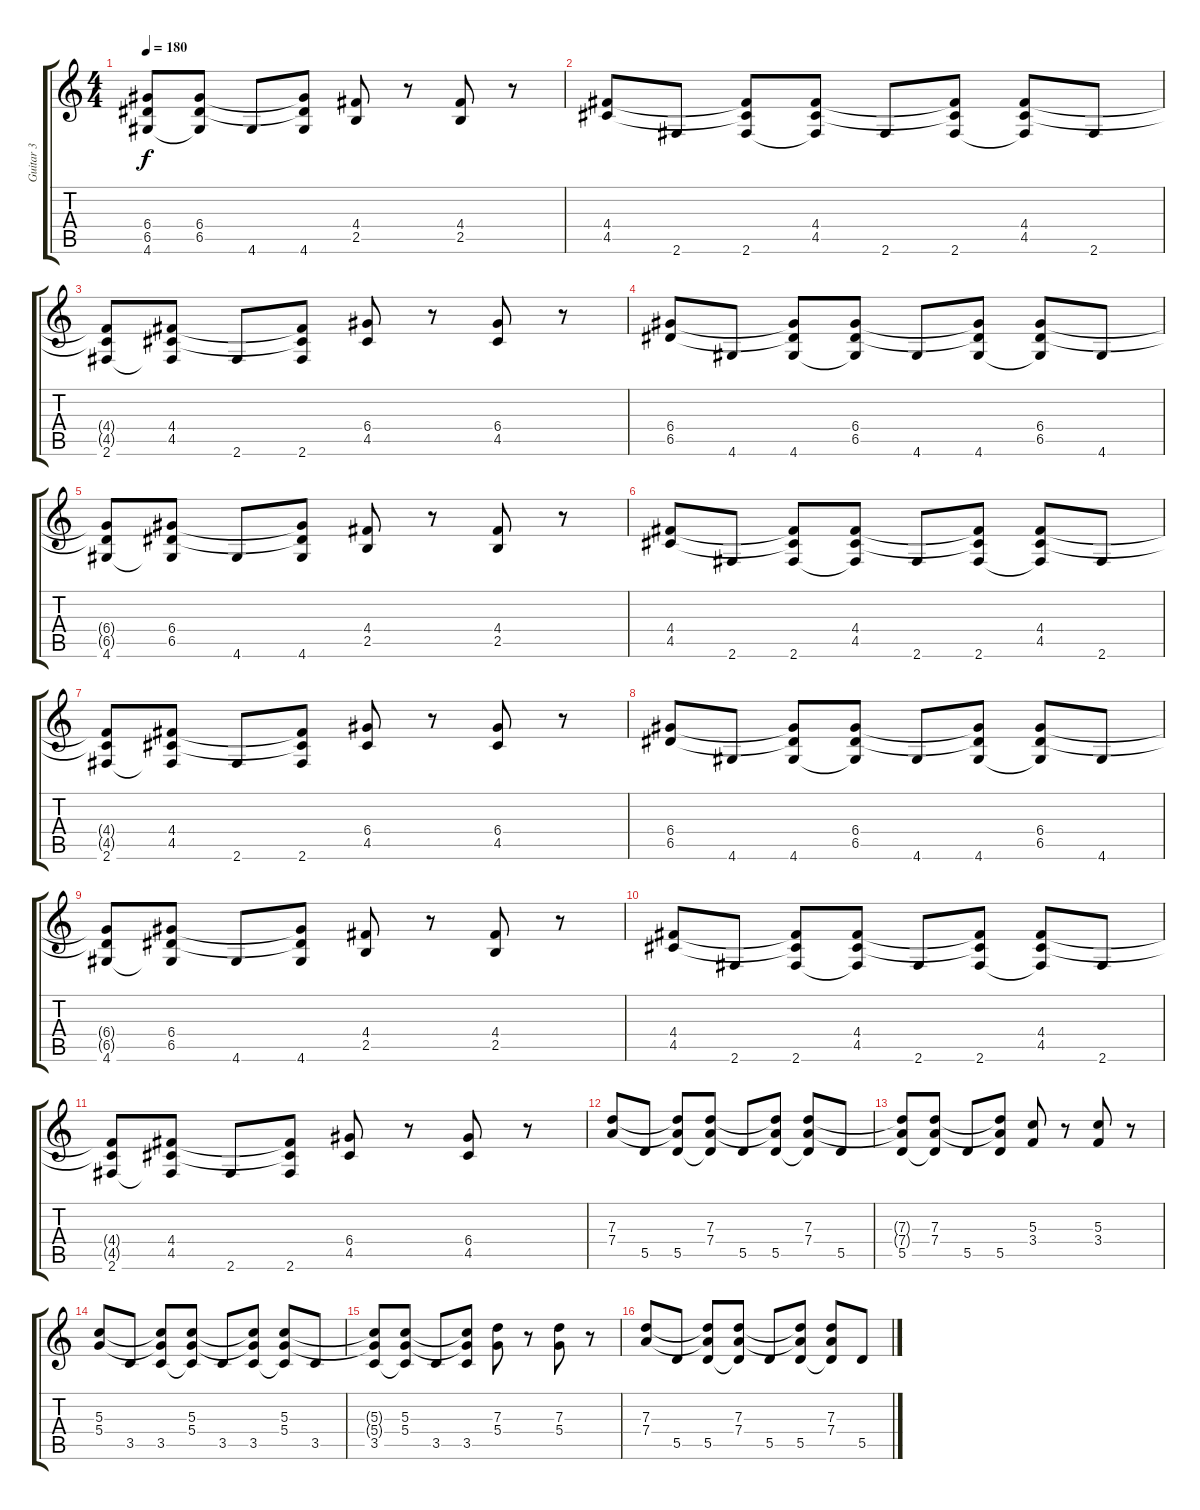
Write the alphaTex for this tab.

\track ("Guitar 3" "Guitar 3") {instrument distortionguitar}
\staff {score tabs}
\tuning (E4 B3 G3 D3 A2 E2) {hide}
\ts (4 4)
\tempo 180
\clef g2
\ks c
(6.4{t} 6.5{t} 4.6).8{dy f} (6.4 6.5 4.6{t}).8 4.6.8 (6.4{t} 6.5{t} 4.6).8 (4.4 2.5).8 r.8 (4.4 2.5).8 r.8 |
(4.4 4.5).8 2.6.8 (4.4{t} 4.5{t} 2.6).8 (4.4 4.5 2.6{t}).8 2.6.8 (4.4{t} 4.5{t} 2.6).8 (4.4 4.5 2.6{t}).8 2.6.8 |
(4.4{t} 4.5{t} 2.6).8 (4.4 4.5 2.6{t}).8 2.6.8 (4.4{t} 4.5{t} 2.6).8 (6.4 4.5).8 r.8 (6.4 4.5).8 r.8 |
(6.4 6.5).8 4.6.8 (6.4{t} 6.5{t} 4.6).8 (6.4 6.5 4.6{t}).8 4.6.8 (6.4{t} 6.5{t} 4.6).8 (6.4 6.5 4.6{t}).8 4.6.8 |
(6.4{t} 6.5{t} 4.6).8 (6.4 6.5 4.6{t}).8 4.6.8 (6.4{t} 6.5{t} 4.6).8 (4.4 2.5).8 r.8 (4.4 2.5).8 r.8 |
(4.4 4.5).8 2.6.8 (4.4{t} 4.5{t} 2.6).8 (4.4 4.5 2.6{t}).8 2.6.8 (4.4{t} 4.5{t} 2.6).8 (4.4 4.5 2.6{t}).8 2.6.8 |
(4.4{t} 4.5{t} 2.6).8 (4.4 4.5 2.6{t}).8 2.6.8 (4.4{t} 4.5{t} 2.6).8 (6.4 4.5).8 r.8 (6.4 4.5).8 r.8 |
(6.4 6.5).8 4.6.8 (6.4{t} 6.5{t} 4.6).8 (6.4 6.5 4.6{t}).8 4.6.8 (6.4{t} 6.5{t} 4.6).8 (6.4 6.5 4.6{t}).8 4.6.8 |
(6.4{t} 6.5{t} 4.6).8 (6.4 6.5 4.6{t}).8 4.6.8 (6.4{t} 6.5{t} 4.6).8 (4.4 2.5).8 r.8 (4.4 2.5).8 r.8 |
(4.4 4.5).8 2.6.8 (4.4{t} 4.5{t} 2.6).8 (4.4 4.5 2.6{t}).8 2.6.8 (4.4{t} 4.5{t} 2.6).8 (4.4 4.5 2.6{t}).8 2.6.8 |
(4.4{t} 4.5{t} 2.6).8 (4.4 4.5 2.6{t}).8 2.6.8 (4.4{t} 4.5{t} 2.6).8 (6.4 4.5).8 r.8 (6.4 4.5).8 r.8 |
(7.3 7.4).8 5.5.8 (7.3{t} 7.4{t} 5.5).8 (7.3 7.4 5.5{t}).8 5.5.8 (7.3{t} 7.4{t} 5.5).8 (7.3 7.4 5.5{t}).8 5.5.8 |
(7.3{t} 7.4{t} 5.5).8 (7.3 7.4 5.5{t}).8 5.5.8 (7.3{t} 7.4{t} 5.5).8 (5.3 3.4).8 r.8 (5.3 3.4).8 r.8 |
(5.3 5.4).8 3.5.8 (5.3{t} 5.4{t} 3.5).8 (5.3 5.4 3.5{t}).8 3.5.8 (5.3{t} 5.4{t} 3.5).8 (5.3 5.4 3.5{t}).8 3.5.8 |
(5.3{t} 5.4{t} 3.5).8 (5.3 5.4 3.5{t}).8 3.5.8 (5.3{t} 5.4{t} 3.5).8 (7.3 5.4).8 r.8 (7.3 5.4).8 r.8 |
(7.3 7.4).8 5.5.8 (7.3{t} 7.4{t} 5.5).8 (7.3 7.4 5.5{t}).8 5.5.8 (7.3{t} 7.4{t} 5.5).8 (7.3 7.4 5.5{t}).8 5.5.8
